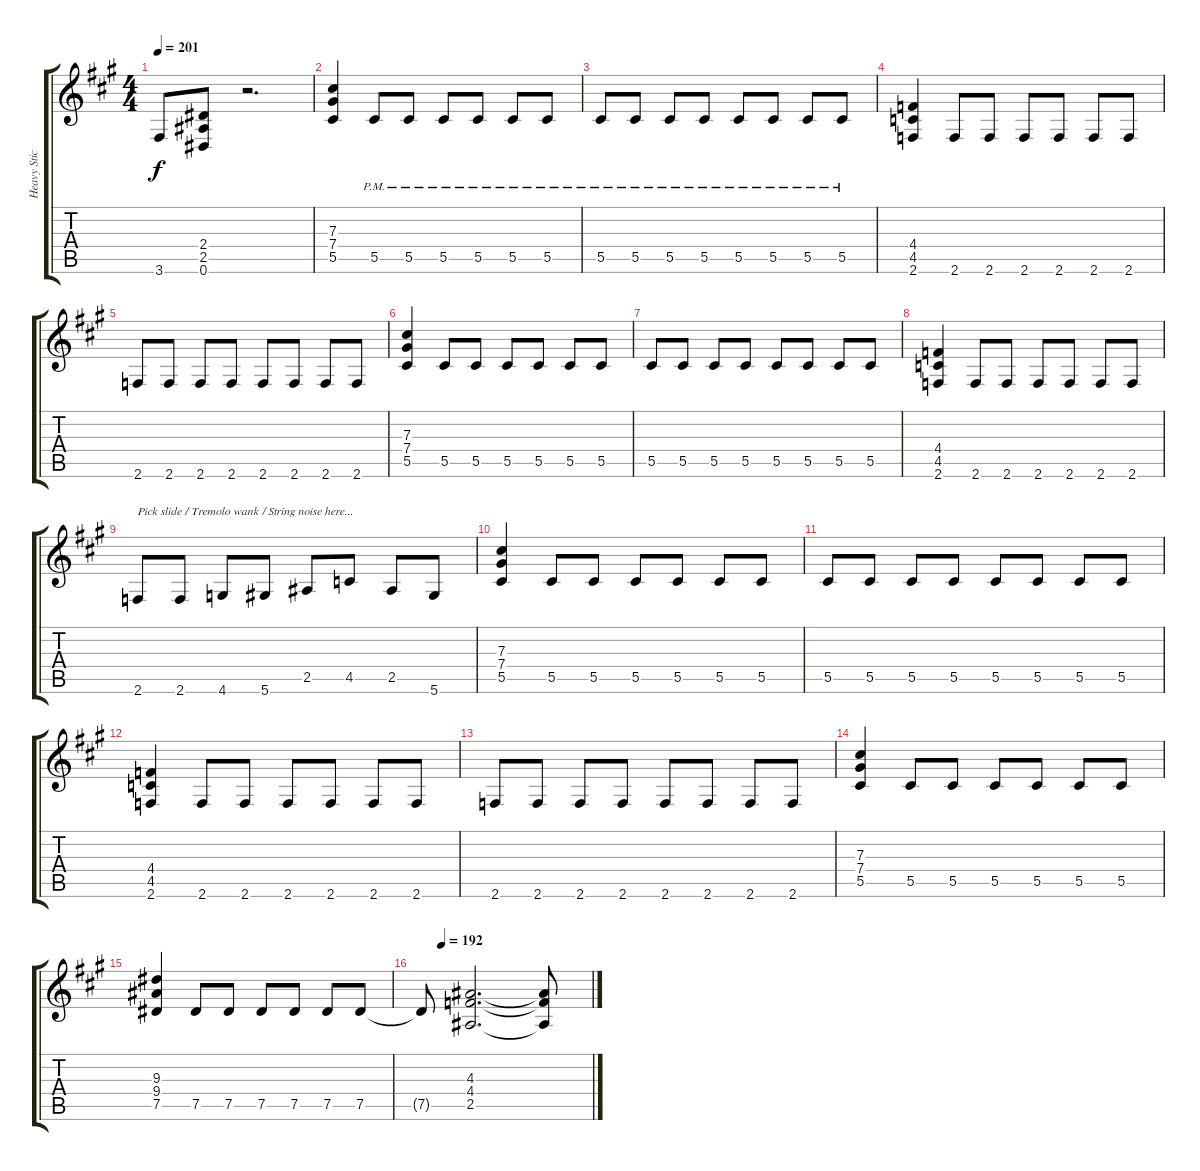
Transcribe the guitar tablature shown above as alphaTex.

\track ("Heavy Stick" "Heavy Stic") {instrument distortionguitar}
\staff {score tabs}
\tuning (Eb4 Bb3 Gb3 Db3 Ab2 Eb2) {hide}
\ts (4 4)
\tempo 201
\clef g2
\ks a
3.6.8{dy f} (2.4 2.5 0.6).8 r.2{d} |
(7.3 7.4 5.5).4 5.5{pm}.8 5.5{pm}.8 5.5{pm}.8 5.5{pm}.8 5.5{pm}.8 5.5{pm}.8 |
5.5{pm}.8 5.5{pm}.8 5.5{pm}.8 5.5{pm}.8 5.5{pm}.8 5.5{pm}.8 5.5{pm}.8 5.5{pm}.8 |
(4.4 4.5 2.6).4 2.6.8 2.6.8 2.6.8 2.6.8 2.6.8 2.6.8 |
2.6.8 2.6.8 2.6.8 2.6.8 2.6.8 2.6.8 2.6.8 2.6.8 |
(7.3 7.4 5.5).4 5.5.8 5.5.8 5.5.8 5.5.8 5.5.8 5.5.8 |
5.5.8 5.5.8 5.5.8 5.5.8 5.5.8 5.5.8 5.5.8 5.5.8 |
(4.4 4.5 2.6).4 2.6.8 2.6.8 2.6.8 2.6.8 2.6.8 2.6.8 |
2.6.8{txt "Pick slide / Tremolo wank / String noise here..."} 2.6.8 4.6.8 5.6.8 2.5.8 4.5.8 2.5.8 5.6.8 |
(7.3 7.4 5.5).4 5.5.8 5.5.8 5.5.8 5.5.8 5.5.8 5.5.8 |
5.5.8 5.5.8 5.5.8 5.5.8 5.5.8 5.5.8 5.5.8 5.5.8 |
(4.4 4.5 2.6).4 2.6.8 2.6.8 2.6.8 2.6.8 2.6.8 2.6.8 |
2.6.8 2.6.8 2.6.8 2.6.8 2.6.8 2.6.8 2.6.8 2.6.8 |
(7.3 7.4 5.5).4 5.5.8 5.5.8 5.5.8 5.5.8 5.5.8 5.5.8 |
(9.3 9.4 7.5).4 7.5.8 7.5.8 7.5.8 7.5.8 7.5.8 7.5.8 |
\tempo (192 0.125)
7.5{t}.8 (4.3 4.4 2.5).2{d} (4.3{t} 4.4{t} 2.5{t}).8
